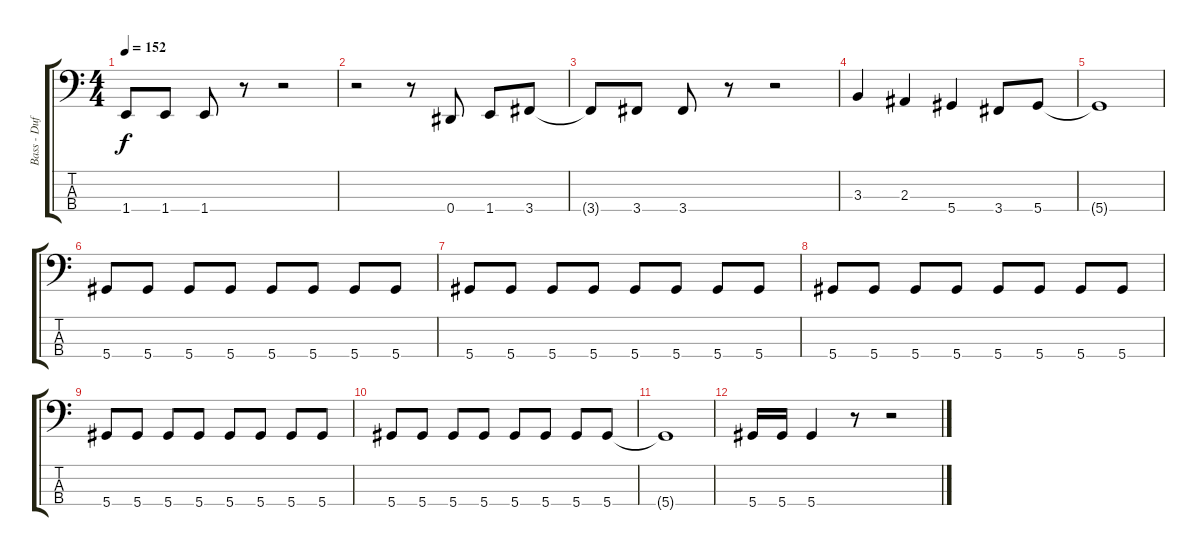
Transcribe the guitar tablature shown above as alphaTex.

\track ("Bass - Duff \"Rose\" McKagan" "Bass - Duf") {instrument electricbassfinger}
\staff {score tabs}
\tuning (Gb2 Db2 Ab1 Eb1) {hide}
\ts (4 4)
\tempo 152
\clef f4
\ks c
1.4{t}.8{dy f} 1.4.8 1.4.8 r.8 r.2 |
r.2 r.8 0.4.8 1.4.8 3.4.8 |
3.4{t}.8 3.4.8 3.4.8 r.8 r.2 |
3.3.4 2.3.4 5.4.4 3.4.8 5.4.8 |
5.4{t}.1 |
5.4.8 5.4.8 5.4.8 5.4.8 5.4.8 5.4.8 5.4.8 5.4.8 |
5.4.8 5.4.8 5.4.8 5.4.8 5.4.8 5.4.8 5.4.8 5.4.8 |
5.4.8 5.4.8 5.4.8 5.4.8 5.4.8 5.4.8 5.4.8 5.4.8 |
5.4.8 5.4.8 5.4.8 5.4.8 5.4.8 5.4.8 5.4.8 5.4.8 |
5.4.8 5.4.8 5.4.8 5.4.8 5.4.8 5.4.8 5.4.8 5.4.8 |
5.4{t}.1 |
5.4.16 5.4.16 5.4.4 r.8 r.2
